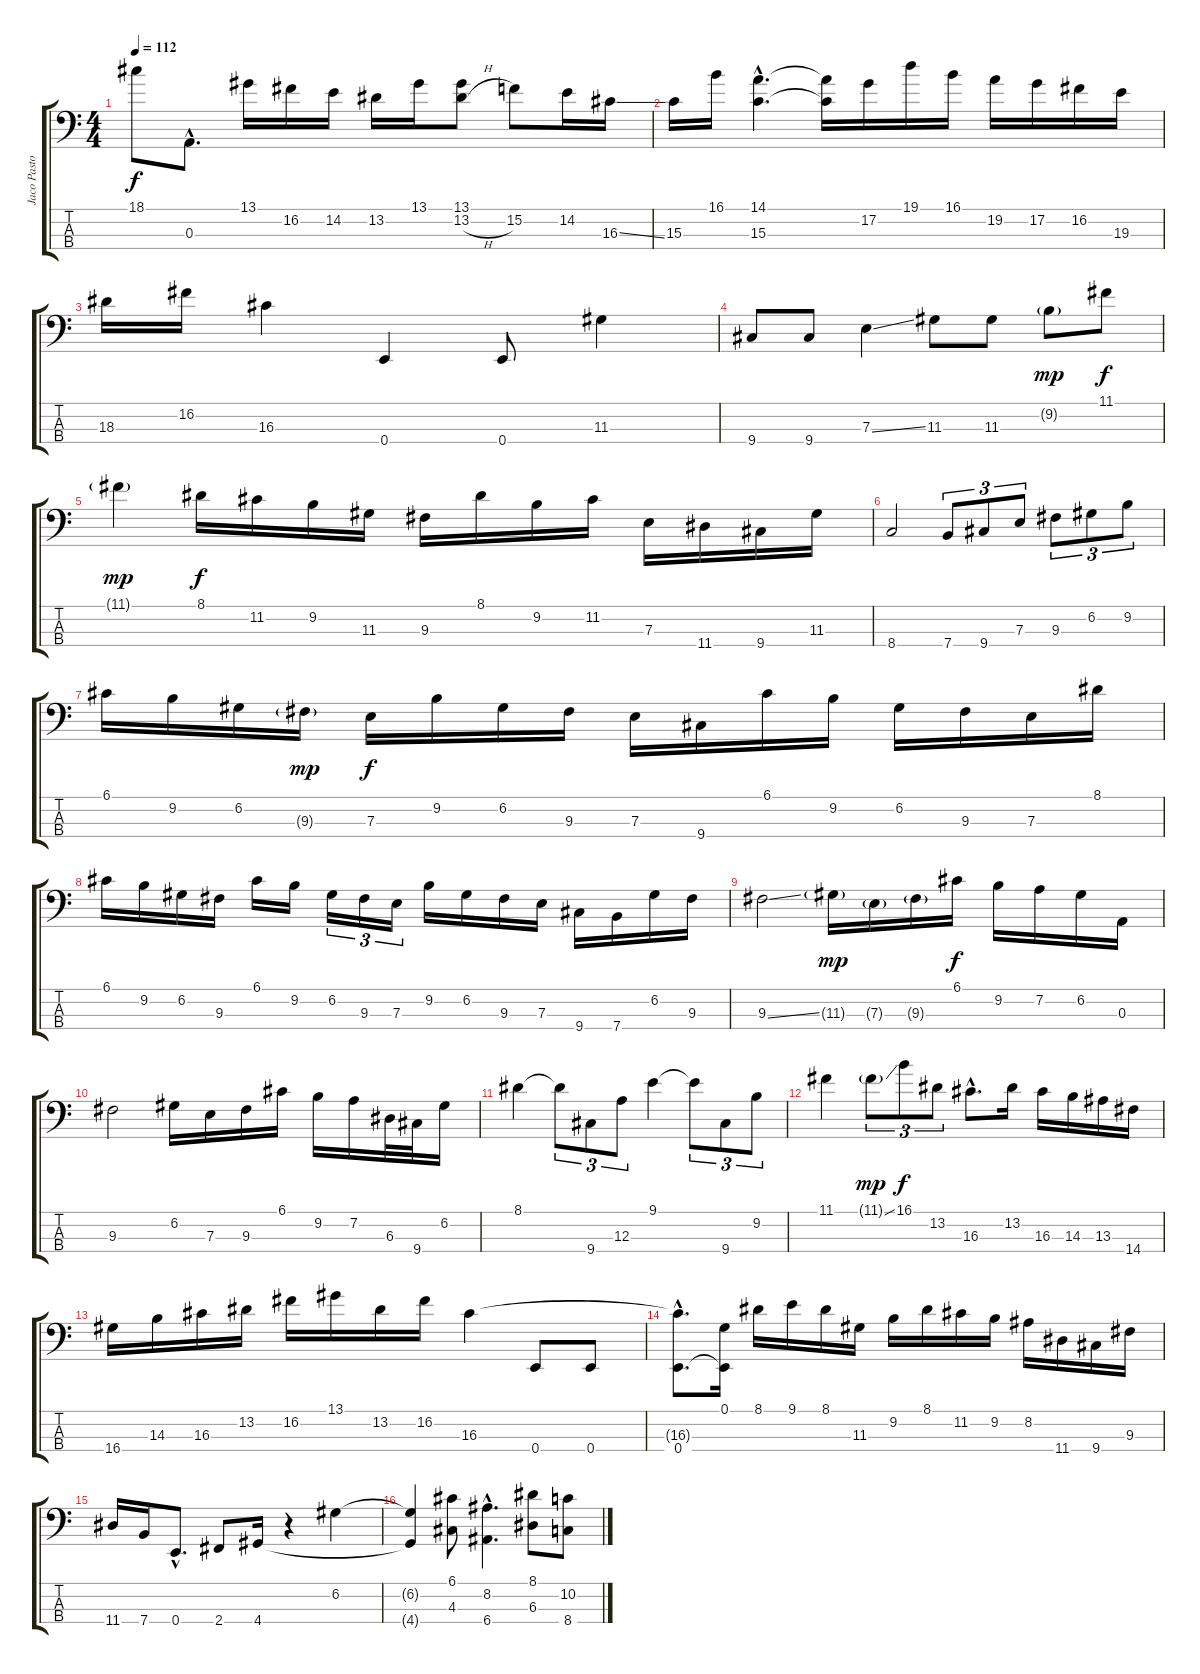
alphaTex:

\track ("Jaco Pastorius" "Jaco Pasto") {instrument fretlessbass}
\staff {score tabs}
\tuning (G2 D2 A1 E1) {hide}
\ts (4 4)
\tempo 112
\clef f4
\ks c
18.1.8{dy f} 0.3{hac}.8{d} 13.1.16 16.2.16 14.2.16 13.2.16 13.1.16 (13.1 13.2{h}).8 15.2.8 14.2.16 16.3{ss}.16 |
15.3.16 16.1.16 (14.1{hac} 15.3{hac}).4{d} (14.1{t} 15.3{t}).16 17.2.16 19.1.16 16.1.16 19.2.16 17.2.16 16.2.16 19.3.16 |
18.3.16 16.2.16 16.3.4 0.4.4 0.4.8 11.3.4 |
9.4.8 9.4.8 7.3{ss}.4 11.3.8 11.3.8 9.2{g}.8{dy mp} 11.1.8{dy f} |
11.1{g}.4{dy mp} 8.1.16{dy f} 11.2.16 9.2.16 11.3.16 9.3.16 8.1.16 9.2.16 11.2.16 7.3.16 11.4.16 9.4.16 11.3.16 |
8.4.2 7.4.8{tu (3 2)} 9.4.8{tu (3 2)} 7.3.8{tu (3 2)} 9.3.8{tu (3 2)} 6.2.8{tu (3 2)} 9.2.8{tu (3 2)} |
6.1.16 9.2.16 6.2.16 9.3{g}.16{dy mp} 7.3.16{dy f} 9.2.16 6.2.16 9.3.16 7.3.16 9.4.16 6.1.16 9.2.16 6.2.16 9.3.16 7.3.16 8.1.16 |
6.1.16 9.2.16 6.2.16 9.3.16 6.1.16 9.2.16 6.2.16{tu (3 2)} 9.3.16{tu (3 2)} 7.3.16{tu (3 2)} 9.2.16 6.2.16 9.3.16 7.3.16 9.4.16 7.4.16 6.2.16 9.3.16 |
9.3{ss}.2 11.3{g}.16{dy mp} 7.3{g}.16 9.3{g}.16 6.1.16{dy f} 9.2.16 7.2.16 6.2.16 0.3.16 |
9.3.2 6.2.16 7.3.16 9.3.16 6.1.16 9.2.16 7.2.16 6.3.32 9.4.32 6.2.16 |
8.1.4 8.1{t}.8{tu (3 2)} 9.4.8{tu (3 2)} 12.3.8{tu (3 2)} 9.1.4 9.1{t}.8{tu (3 2)} 9.4.8{tu (3 2)} 9.2.8{tu (3 2)} |
11.1.4 11.1{ss g}.8{tu (3 2) dy mp} 16.1.8{tu (3 2) dy f} 13.2.8{tu (3 2)} 16.3{hac}.8{d} 13.2.16 16.3.16 14.3.16 13.3.16 14.4.16 |
16.4.16 14.3.16 16.3.16 13.2.16 16.2.16 13.1.16 13.2.16 16.2.16 16.3.4 0.4.8 0.4.8 |
(16.3{hac t} 0.4{hac}).8{d} (0.1 0.4{t}).16 8.1.16 9.1.16 8.1.16 11.3.16 9.2.16 8.1.16 11.2.16 9.2.16 8.2.16 11.4.16 9.4.16 9.3.16 |
11.4.16 7.4.16 0.4{hac}.8{d} 2.4.8 4.4.16 r.4 6.2.4 |
(6.2{t} 4.4{t}).4 (6.1 4.3).8 (8.2{hac} 6.4{hac}).4{d} (8.1 6.3).8 (10.2 8.4).8
